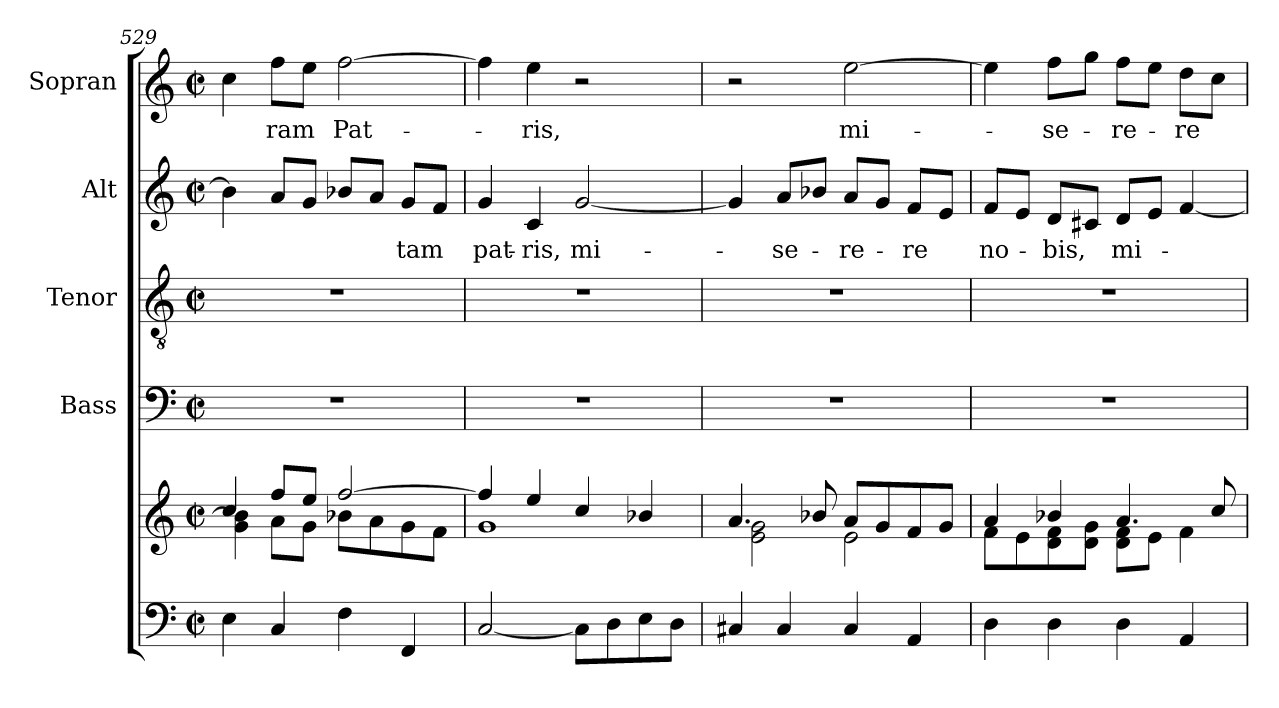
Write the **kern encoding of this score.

**kern	**kern	**kern	**kern	**kern	**text	**kern	**text
*part5	*part5	*part4	*part3	*part2	*part2	*part1	*part1
*staff6	*staff5	*staff4	*staff3	*staff2	*staff2	*staff1	*staff1
*	*	*I"Bass	*I"Tenor	*I"Alt	*	*I"Sopran	*
*	*	*I'B.	*I'T.	*I'A.	*	*I'S.	*
*clefF4	*clefG2	*clefF4	*clefGv2	*clefG2	*	*clefG2	*
*k[]	*k[]	*k[]	*k[]	*k[]	*	*k[]	*
*C:	*C:	*C:	*C:	*C:	*	*C:	*
*M2/2	*M2/2	*M2/2	*M2/2	*M2/2	*	*M2/2	*
*met(c|)	*met(c|)	*met(c|)	*met(c|)	*met(c|)	*	*met(c|)	*
=529	=529	=529	=529	=529	=529	=529	=529
*	*^	*	*	*	*	*	*
4E\	4cc/	4g\ 4b-\]	1r	1r	4b-\]	.	4cc\	.
!	!	!	!	!	!	!	!	!LO:LY:b
4C/	8ff/L	8a\L	.	.	8a/L	.	8ff\L	-ram
.	8ee/J	8g\J	.	.	8g/J	.	8ee\J	.
!	!	!	!	!	!	!	!	!LO:LY:b
4F\	[>2ff/	8b-X\L	.	.	8b-X/L	.	[2ff\	Pat-
.	.	8a\	.	.	8a/J	.	.	.
!	!	!	!	!	!	!LO:LY:b	!	!
4FF/	.	8g\	.	.	8g/L	-tam	.	.
.	.	8f\J	.	.	8f/J	.	.	.
=530	=530	=530	=530	=530	=530	=530	=530	=530
!	!	!	!	!	!	!LO:LY:b	!	!
[2C/	4ff/]	1g	1r	1r	4g/	pat-	4ff\]	.
!	!	!	!	!	!	!LO:LY:b	!	!LO:LY:b
.	4ee/	.	.	.	4c/	-ris,	4ee\	-ris,
!	!	!	!	!	!	!LO:LY:b	!	!
8C\L]	4cc/	.	.	.	[2g/	mi-	2r	.
8D\	.	.	.	.	.	.	.	.
8E\	4b-X/	.	.	.	.	.	.	.
8D\J	.	.	.	.	.	.	.	.
!!LO:LB:g=z
=531	=531	=531	=531	=531	=531	=531	=531	=531
4C#X/	4.a/	2e\ 2g\	1r	1r	4g/]	.	2r	.
!	!	!	!	!	!	!LO:LY:b	!	!
4C#/	.	.	.	.	8a/L	-se-	.	.
.	8b-X/	.	.	.	8b-X/J	.	.	.
!	!	!	!	!	!	!LO:LY:b	!	!LO:LY:b
4C#/	8a/L	2e\	.	.	8a/L	-re-	[2ee\	mi-
.	8g/	.	.	.	8g/J	.	.	.
!	!	!	!	!	!	!LO:LY:b	!	!
4AA/	8f/	.	.	.	8f/L	-re	.	.
.	8g/J	.	.	.	8e/J	.	.	.
=532	=532	=532	=532	=532	=532	=532	=532	=532
!	!	!	!	!	!	!LO:LY:b	!	!
4D\	4a/	8f\L	1r	1r	8f/L	no-	4ee\]	.
.	.	8e\	.	.	8e/J	.	.	.
!	!	!	!	!	!	!LO:LY:b	!	!LO:LY:b
4D\	4b-X/	8d\ 8f\	.	.	8d/L	-bis,	8ff\L	-se-
.	.	8d\ 8g\J	.	.	8c#X/J	.	8gg\J	.
!	!	!	!	!	!	!LO:LY:b	!	!LO:LY:b
4D\	4.a/	8d\ 8f\L	.	.	8d/L	mi-	8ff\L	-re-
.	.	8e\J	.	.	8e/J	.	8ee\J	.
!	!	!	!	!	!	!	!	!LO:LY:b
4AA/	.	4f\	.	.	[4f/	.	8dd\L	-re
.	8cc/	.	.	.	.	.	8cc\J	.
*	*v	*v	*	*	*	*	*	*
=	=	=	=	=	=	=	=
*-	*-	*-	*-	*-	*-	*-	*-
